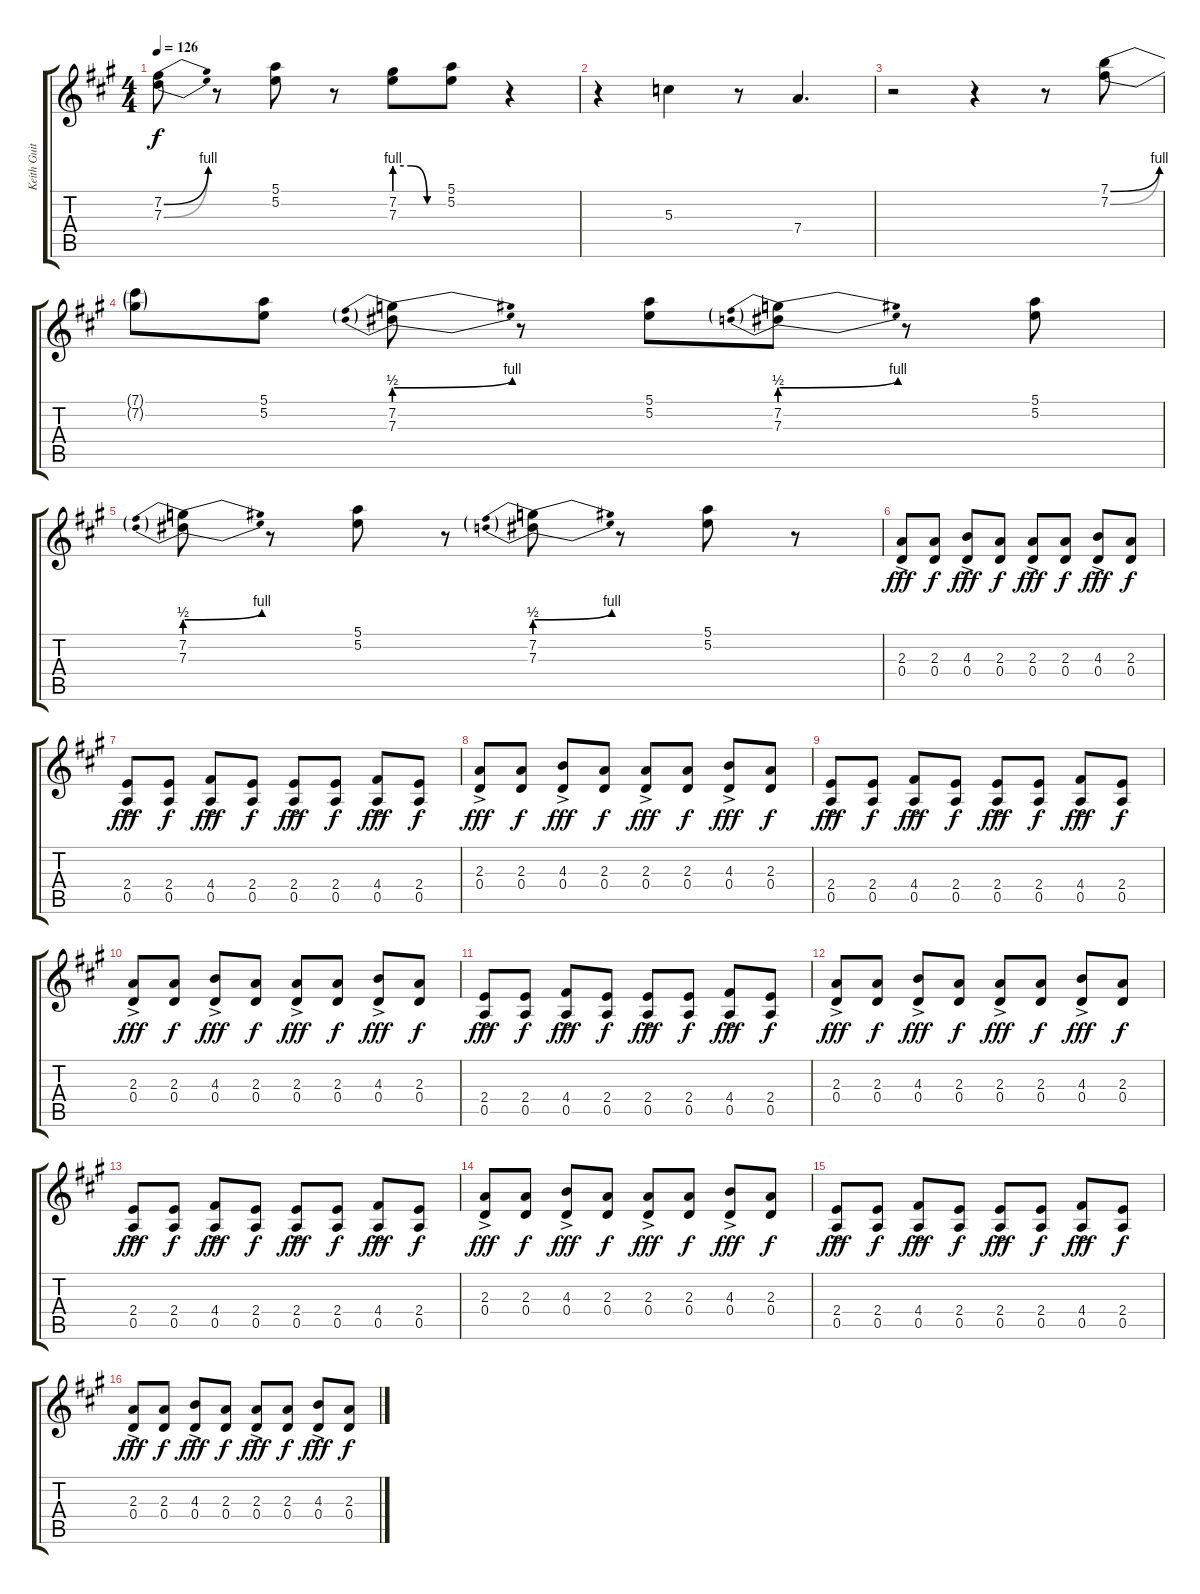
\track ("Keith Guitar" "Keith Guit") {instrument overdrivenguitar}
\staff {score tabs}
\tuning (E4 B3 G3 D3 A2 E2) {hide}
\ts (4 4)
\tempo 126
\clef g2
\ks a
(7.2{be (bend 0 0 60 4)} 7.3{be (bend 0 0 60 4)}).8{dy f} r.8 (5.1 5.2).8 r.8 (7.2{be (custom 0 4 20 4 40 0 60 0)} 7.3{be (custom 0 4 20 4 40 0 60 0)}).8 (5.1 5.2).8 r.4 |
r.4 5.3.4 r.8 7.4.4{d} |
r.2 r.4 r.8 (7.1{be (bend 0 0 60 4)} 7.2{be (bend 0 0 60 4)}).8 |
(7.1{t} 7.2{t}).8 (5.1 5.2).8 (7.2{be (prebendbend 0 2 60 4)} 7.3{be (prebendbend 0 2 60 4)}).8 r.8 (5.1 5.2).8 (7.2{be (prebendbend 0 2 60 4)} 7.3{be (prebendbend 0 2 60 4)}).8 r.8 (5.1 5.2).8 |
(7.2{be (prebendbend 0 2 60 4)} 7.3{be (prebendbend 0 2 60 4)}).8 r.8 (5.1 5.2).8 r.8 (7.2{be (prebendbend 0 2 60 4)} 7.3{be (prebendbend 0 2 60 4)}).8 r.8 (5.1 5.2).8 r.8 |
(2.3{ac} 0.4{ac}).8{dy fff} (2.3 0.4).8{dy f} (4.3{ac} 0.4{ac}).8{dy fff} (2.3 0.4).8{dy f} (2.3{ac} 0.4{ac}).8{dy fff} (2.3 0.4).8{dy f} (4.3{ac} 0.4{ac}).8{dy fff} (2.3 0.4).8{dy f} |
(2.4{ac} 0.5{ac}).8{dy fff} (2.4 0.5).8{dy f} (4.4{ac} 0.5{ac}).8{dy fff} (2.4 0.5).8{dy f} (2.4{ac} 0.5{ac}).8{dy fff} (2.4 0.5).8{dy f} (4.4{ac} 0.5{ac}).8{dy fff} (2.4 0.5).8{dy f} |
(2.3{ac} 0.4{ac}).8{dy fff} (2.3 0.4).8{dy f} (4.3{ac} 0.4{ac}).8{dy fff} (2.3 0.4).8{dy f} (2.3{ac} 0.4{ac}).8{dy fff} (2.3 0.4).8{dy f} (4.3{ac} 0.4{ac}).8{dy fff} (2.3 0.4).8{dy f} |
(2.4{ac} 0.5{ac}).8{dy fff} (2.4 0.5).8{dy f} (4.4{ac} 0.5{ac}).8{dy fff} (2.4 0.5).8{dy f} (2.4{ac} 0.5{ac}).8{dy fff} (2.4 0.5).8{dy f} (4.4{ac} 0.5{ac}).8{dy fff} (2.4 0.5).8{dy f} |
(2.3{ac} 0.4{ac}).8{dy fff} (2.3 0.4).8{dy f} (4.3{ac} 0.4{ac}).8{dy fff} (2.3 0.4).8{dy f} (2.3{ac} 0.4{ac}).8{dy fff} (2.3 0.4).8{dy f} (4.3{ac} 0.4{ac}).8{dy fff} (2.3 0.4).8{dy f} |
(2.4{ac} 0.5{ac}).8{dy fff} (2.4 0.5).8{dy f} (4.4{ac} 0.5{ac}).8{dy fff} (2.4 0.5).8{dy f} (2.4{ac} 0.5{ac}).8{dy fff} (2.4 0.5).8{dy f} (4.4{ac} 0.5{ac}).8{dy fff} (2.4 0.5).8{dy f} |
(2.3{ac} 0.4{ac}).8{dy fff} (2.3 0.4).8{dy f} (4.3{ac} 0.4{ac}).8{dy fff} (2.3 0.4).8{dy f} (2.3{ac} 0.4{ac}).8{dy fff} (2.3 0.4).8{dy f} (4.3{ac} 0.4{ac}).8{dy fff} (2.3 0.4).8{dy f} |
(2.4{ac} 0.5{ac}).8{dy fff} (2.4 0.5).8{dy f} (4.4{ac} 0.5{ac}).8{dy fff} (2.4 0.5).8{dy f} (2.4{ac} 0.5{ac}).8{dy fff} (2.4 0.5).8{dy f} (4.4{ac} 0.5{ac}).8{dy fff} (2.4 0.5).8{dy f} |
(2.3{ac} 0.4{ac}).8{dy fff} (2.3 0.4).8{dy f} (4.3{ac} 0.4{ac}).8{dy fff} (2.3 0.4).8{dy f} (2.3{ac} 0.4{ac}).8{dy fff} (2.3 0.4).8{dy f} (4.3{ac} 0.4{ac}).8{dy fff} (2.3 0.4).8{dy f} |
(2.4{ac} 0.5{ac}).8{dy fff} (2.4 0.5).8{dy f} (4.4{ac} 0.5{ac}).8{dy fff} (2.4 0.5).8{dy f} (2.4{ac} 0.5{ac}).8{dy fff} (2.4 0.5).8{dy f} (4.4{ac} 0.5{ac}).8{dy fff} (2.4 0.5).8{dy f} |
(2.3{ac} 0.4{ac}).8{dy fff} (2.3 0.4).8{dy f} (4.3{ac} 0.4{ac}).8{dy fff} (2.3 0.4).8{dy f} (2.3{ac} 0.4{ac}).8{dy fff} (2.3 0.4).8{dy f} (4.3{ac} 0.4{ac}).8{dy fff} (2.3 0.4).8{dy f}
